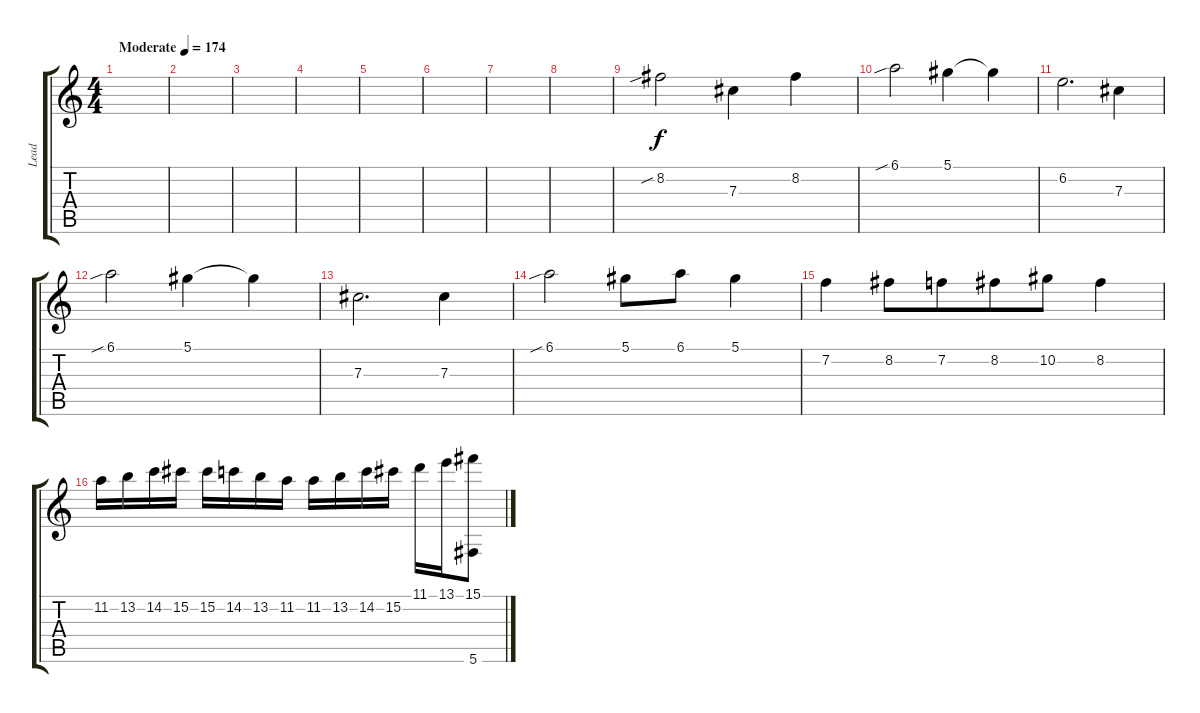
\track ("Lead" "Lead") {instrument distortionguitar}
\staff {score tabs}
\tuning (Eb4 Bb3 Gb3 Db3 Ab2 Db2) {hide}
\ts (4 4)
\tempo (174 "Moderate")
\clef g2
\ks c
|
|
|
|
|
|
|
|
8.2{sib}.2 7.3.4 8.2.4 |
6.1{sib}.2 5.1.4 5.1{t}.4 |
6.2.2{d} 7.3.4 |
6.1{sib}.2 5.1.4{beam merge} 5.1{t}.4 |
7.3.2{d} 7.3.4 |
6.1{sib}.2 5.1.8 6.1.8 5.1.4 |
7.2.4{beam merge} 8.2.8 7.2.8{beam merge} 8.2.8{beam merge} 10.2.8{beam merge} 8.2.4 |
11.2.16{beam merge} 13.2.16 14.2.16 15.2.16 15.2.16 14.2.16 13.2.16 11.2.16 11.2.16 13.2.16 14.2.16 15.2.16 11.1.16 13.1.16 (15.1 5.6).8
